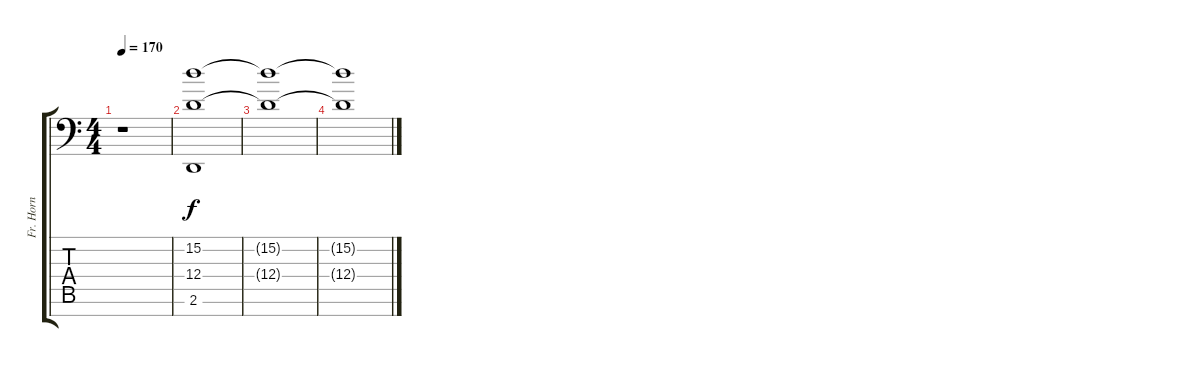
\track ("Fr. Horn" "Fr. Horn") {instrument frenchhorn}
\staff {score tabs}
\tuning (E4 B3 G3 D3 D2 C2 C1) {hide}
\ts (4 4)
\tempo 170
\clef f4
\ks c
r.1{dy ff} |
(15.2 12.4 2.6).1{dy f} |
(15.2{t} 12.4{t}).1 |
(15.2{t} 12.4{t}).1
